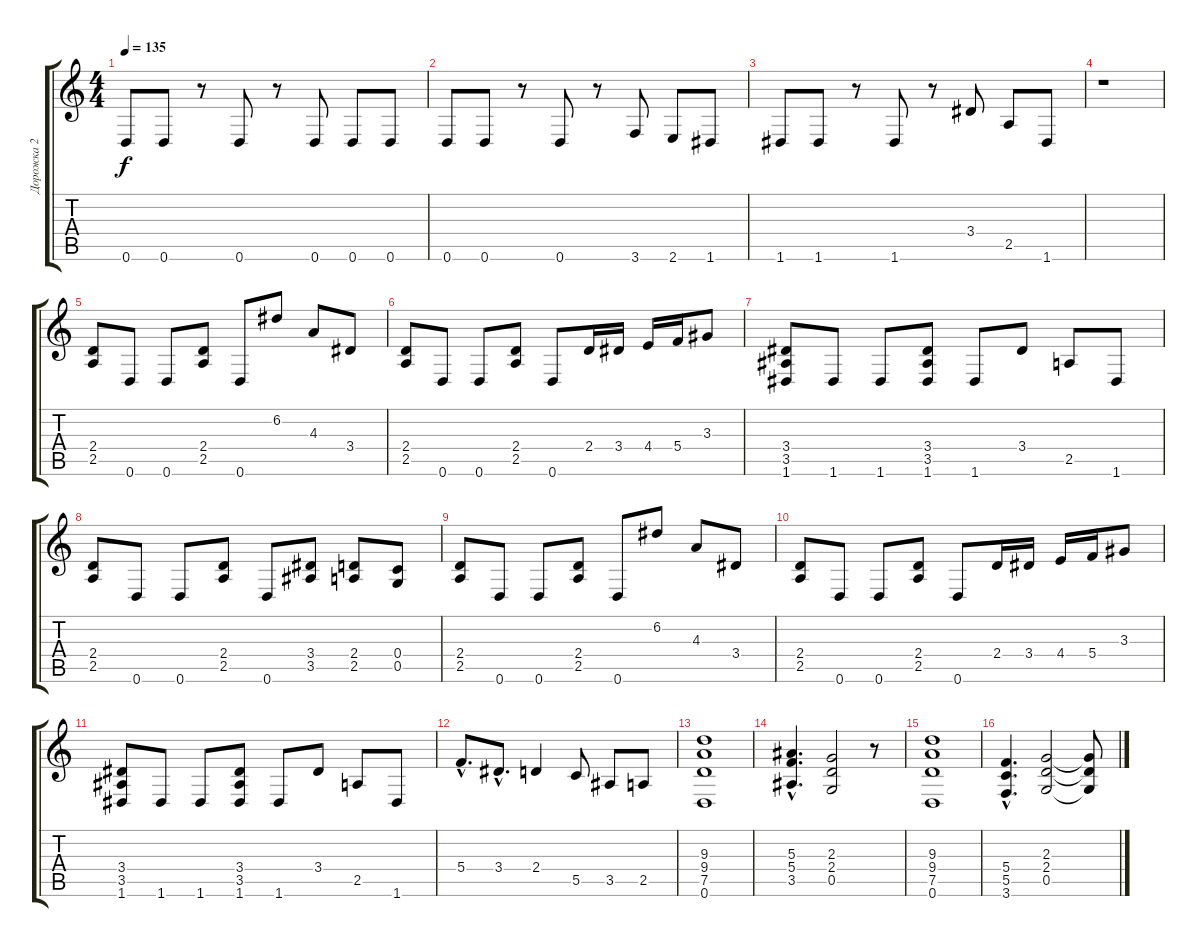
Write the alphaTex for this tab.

\track ("Дорожка 2" "Дорожка 2") {instrument distortionguitar}
\staff {score tabs}
\tuning (D4 A3 F3 C3 G2 D2) {hide}
\ts (4 4)
\tempo 135
\clef g2
\ks c
0.6.8{dy f} 0.6.8 r.8 0.6.8 r.8 0.6.8 0.6.8 0.6.8 |
0.6.8 0.6.8 r.8 0.6.8 r.8 3.6.8 2.6.8 1.6.8 |
1.6.8 1.6.8 r.8 1.6.8 r.8 3.4.8 2.5.8 1.6.8 |
r.1 |
(2.4 2.5).8 0.6.8 0.6.8 (2.4 2.5).8 0.6.8 6.2.8 4.3.8 3.4.8 |
(2.4 2.5).8 0.6.8 0.6.8 (2.4 2.5).8 0.6.8 2.4.16 3.4.16 4.4.16 5.4.16 3.3.8 |
(3.4 3.5 1.6).8 1.6.8 1.6.8 (3.4 3.5 1.6).8 1.6.8 3.4.8 2.5.8 1.6.8 |
(2.4 2.5).8 0.6.8 0.6.8 (2.4 2.5).8 0.6.8 (3.4 3.5).8 (2.4 2.5).8 (0.4 0.5).8 |
(2.4 2.5).8 0.6.8 0.6.8 (2.4 2.5).8 0.6.8 6.2.8 4.3.8 3.4.8 |
(2.4 2.5).8 0.6.8 0.6.8 (2.4 2.5).8 0.6.8 2.4.16 3.4.16 4.4.16 5.4.16 3.3.8 |
(3.4 3.5 1.6).8 1.6.8 1.6.8 (3.4 3.5 1.6).8 1.6.8 3.4.8 2.5.8 1.6.8 |
5.4{hac}.8{d} 3.4{hac}.8{d} 2.4.4 5.5.8 3.5.8 2.5.8 |
(9.3 9.4 7.5 0.6).1 |
(5.3{hac} 5.4{hac} 3.5{hac}).4{d} (2.3 2.4 0.5).2 r.8 |
(9.3 9.4 7.5 0.6).1 |
(5.4{hac} 5.5{hac} 3.6{hac}).4{d} (2.3 2.4 0.5).2 (2.3{t} 2.4{t} 0.5{t}).8
